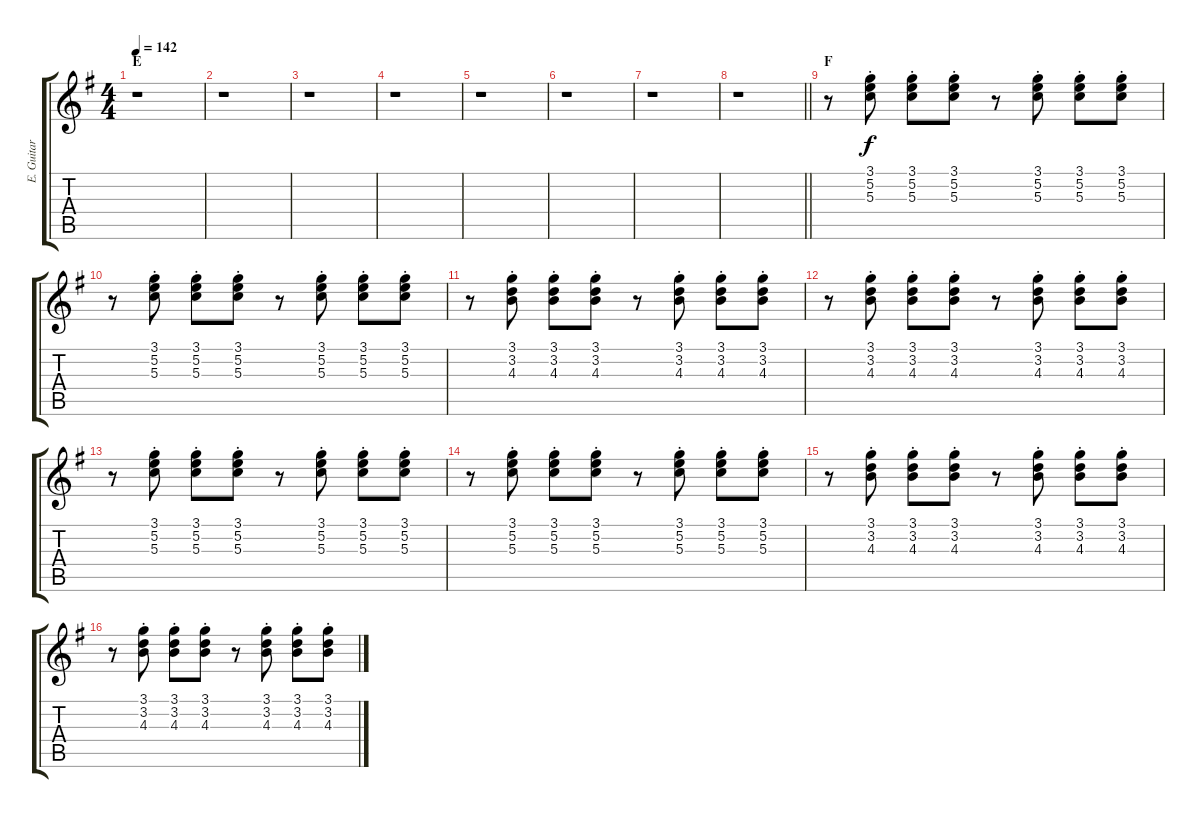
\track ("E. Guitar II" "E. Guitar ") {instrument electricguitarclean}
\staff {score tabs}
\tuning (E4 B3 G3 D3 A2 E2) {hide}
\ts (4 4)
\section ("" "E")
\tempo 142
\clef g2
\ks g
r.1{dy f} |
r.1 |
r.1 |
r.1 |
r.1 |
r.1 |
r.1 |
\barLineRight lightlight
r.1 |
\section ("" "F")
r.8 (3.1{st} 5.2{st} 5.3{st}).8 (3.1{st} 5.2{st} 5.3{st}).8 (3.1{st} 5.2{st} 5.3{st}).8 r.8 (3.1{st} 5.2{st} 5.3{st}).8 (3.1{st} 5.2{st} 5.3{st}).8 (3.1{st} 5.2{st} 5.3{st}).8 |
r.8 (3.1{st} 5.2{st} 5.3{st}).8 (3.1{st} 5.2{st} 5.3{st}).8 (3.1{st} 5.2{st} 5.3{st}).8 r.8 (3.1{st} 5.2{st} 5.3{st}).8 (3.1{st} 5.2{st} 5.3{st}).8 (3.1{st} 5.2{st} 5.3{st}).8 |
r.8 (3.1{st} 3.2{st} 4.3{st}).8 (3.1{st} 3.2{st} 4.3{st}).8 (3.1{st} 3.2{st} 4.3{st}).8 r.8 (3.1{st} 3.2{st} 4.3{st}).8 (3.1{st} 3.2{st} 4.3{st}).8 (3.1{st} 3.2{st} 4.3{st}).8 |
r.8 (3.1{st} 3.2{st} 4.3{st}).8 (3.1{st} 3.2{st} 4.3{st}).8 (3.1{st} 3.2{st} 4.3{st}).8 r.8 (3.1{st} 3.2{st} 4.3{st}).8 (3.1{st} 3.2{st} 4.3{st}).8 (3.1{st} 3.2{st} 4.3{st}).8 |
r.8 (3.1{st} 5.2{st} 5.3{st}).8 (3.1{st} 5.2{st} 5.3{st}).8 (3.1{st} 5.2{st} 5.3{st}).8 r.8 (3.1{st} 5.2{st} 5.3{st}).8 (3.1{st} 5.2{st} 5.3{st}).8 (3.1{st} 5.2{st} 5.3{st}).8 |
r.8 (3.1{st} 5.2{st} 5.3{st}).8 (3.1{st} 5.2{st} 5.3{st}).8 (3.1{st} 5.2{st} 5.3{st}).8 r.8 (3.1{st} 5.2{st} 5.3{st}).8 (3.1{st} 5.2{st} 5.3{st}).8 (3.1{st} 5.2{st} 5.3{st}).8 |
r.8 (3.1{st} 3.2{st} 4.3{st}).8 (3.1{st} 3.2{st} 4.3{st}).8 (3.1{st} 3.2{st} 4.3{st}).8 r.8 (3.1{st} 3.2{st} 4.3{st}).8 (3.1{st} 3.2{st} 4.3{st}).8 (3.1{st} 3.2{st} 4.3{st}).8 |
r.8 (3.1{st} 3.2{st} 4.3{st}).8 (3.1{st} 3.2{st} 4.3{st}).8 (3.1{st} 3.2{st} 4.3{st}).8 r.8 (3.1{st} 3.2{st} 4.3{st}).8 (3.1{st} 3.2{st} 4.3{st}).8 (3.1{st} 3.2{st} 4.3{st}).8
